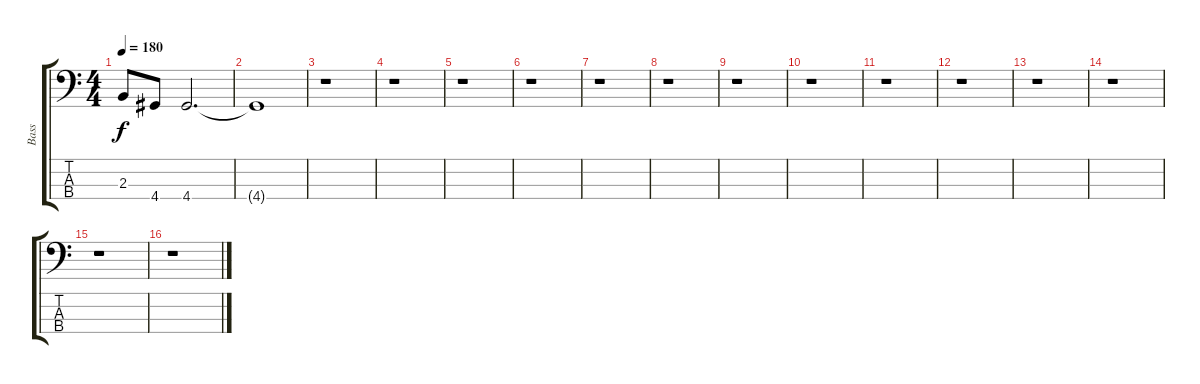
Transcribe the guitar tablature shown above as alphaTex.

\track ("Bass" "Bass") {instrument electricbassfinger}
\staff {score tabs}
\tuning (G2 D2 A1 E1) {hide}
\ts (4 4)
\tempo 180
\clef f4
\ks c
2.3.8{dy f} 4.4.8 4.4.2{d} |
4.4{t}.1 |
r.1 |
r.1 |
r.1 |
r.1 |
r.1 |
r.1 |
r.1 |
r.1 |
r.1 |
r.1 |
r.1 |
r.1 |
r.1 |
r.1
